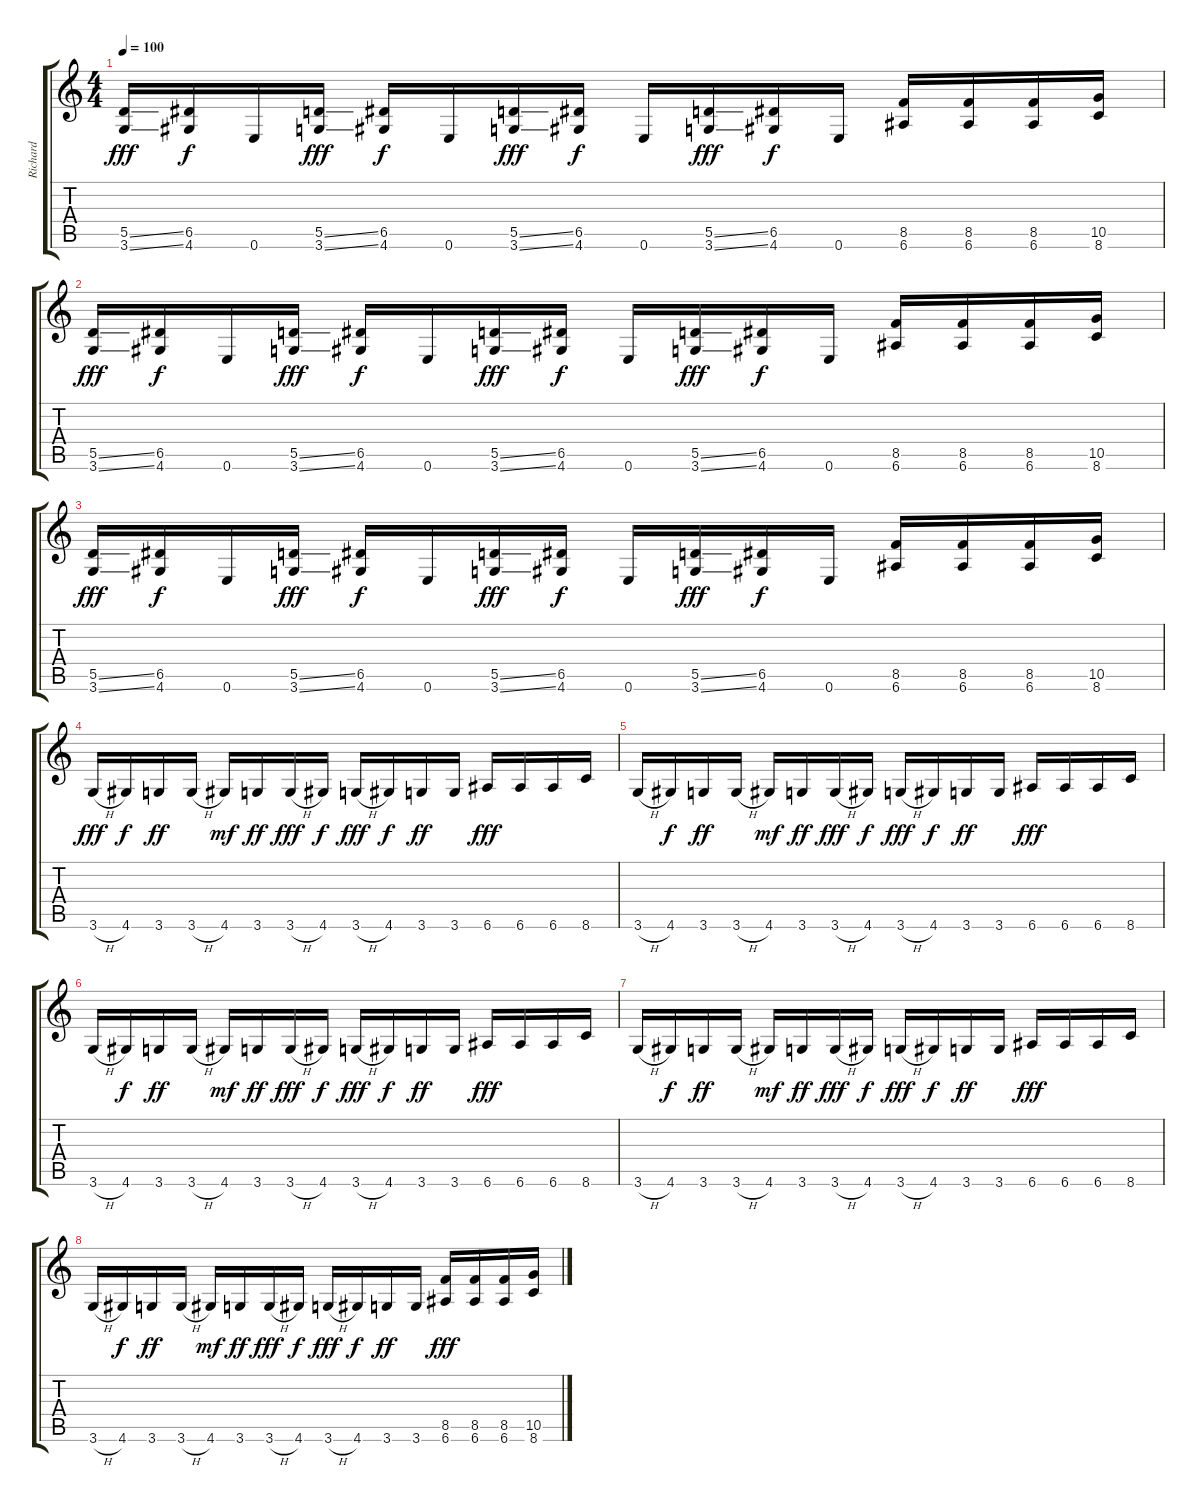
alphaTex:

\track ("Richard" "Richard") {instrument distortionguitar}
\staff {score tabs}
\tuning (E4 B3 G3 D3 A2 E2) {hide}
\ts (4 4)
\tempo 100
\clef g2
\ks c
(5.5{ss} 3.6{ss}).16{dy fff} (6.5 4.6).16{dy f} 0.6.16 (5.5{ss} 3.6{ss}).16{dy fff} (6.5 4.6).16{dy f} 0.6.16 (5.5{ss} 3.6{ss}).16{dy fff} (6.5 4.6).16{dy f} 0.6.16 (5.5{ss} 3.6{ss}).16{dy fff} (6.5 4.6).16{dy f} 0.6.16 (8.5 6.6).16 (8.5 6.6).16 (8.5 6.6).16 (10.5 8.6).16 |
(5.5{ss} 3.6{ss}).16{dy fff} (6.5 4.6).16{dy f} 0.6.16 (5.5{ss} 3.6{ss}).16{dy fff} (6.5 4.6).16{dy f} 0.6.16 (5.5{ss} 3.6{ss}).16{dy fff} (6.5 4.6).16{dy f} 0.6.16 (5.5{ss} 3.6{ss}).16{dy fff} (6.5 4.6).16{dy f} 0.6.16 (8.5 6.6).16 (8.5 6.6).16 (8.5 6.6).16 (10.5 8.6).16 |
(5.5{ss} 3.6{ss}).16{dy fff} (6.5 4.6).16{dy f} 0.6.16 (5.5{ss} 3.6{ss}).16{dy fff} (6.5 4.6).16{dy f} 0.6.16 (5.5{ss} 3.6{ss}).16{dy fff} (6.5 4.6).16{dy f} 0.6.16 (5.5{ss} 3.6{ss}).16{dy fff} (6.5 4.6).16{dy f} 0.6.16 (8.5 6.6).16 (8.5 6.6).16 (8.5 6.6).16 (10.5 8.6).16 |
3.6{h}.16{dy fff} 4.6.16{dy f} 3.6.16{dy ff} 3.6{h}.16 4.6.16{dy mf} 3.6.16{dy ff} 3.6{h}.16{dy fff} 4.6.16{dy f} 3.6{h}.16{dy fff} 4.6.16{dy f} 3.6.16{dy ff} 3.6.16 6.6.16{dy fff} 6.6.16 6.6.16 8.6.16 |
3.6{h}.16 4.6.16{dy f} 3.6.16{dy ff} 3.6{h}.16 4.6.16{dy mf} 3.6.16{dy ff} 3.6{h}.16{dy fff} 4.6.16{dy f} 3.6{h}.16{dy fff} 4.6.16{dy f} 3.6.16{dy ff} 3.6.16 6.6.16{dy fff} 6.6.16 6.6.16 8.6.16 |
3.6{h}.16 4.6.16{dy f} 3.6.16{dy ff} 3.6{h}.16 4.6.16{dy mf} 3.6.16{dy ff} 3.6{h}.16{dy fff} 4.6.16{dy f} 3.6{h}.16{dy fff} 4.6.16{dy f} 3.6.16{dy ff} 3.6.16 6.6.16{dy fff} 6.6.16 6.6.16 8.6.16 |
3.6{h}.16 4.6.16{dy f} 3.6.16{dy ff} 3.6{h}.16 4.6.16{dy mf} 3.6.16{dy ff} 3.6{h}.16{dy fff} 4.6.16{dy f} 3.6{h}.16{dy fff} 4.6.16{dy f} 3.6.16{dy ff} 3.6.16 6.6.16{dy fff} 6.6.16 6.6.16 8.6.16 |
3.6{h}.16 4.6.16{dy f} 3.6.16{dy ff} 3.6{h}.16 4.6.16{dy mf} 3.6.16{dy ff} 3.6{h}.16{dy fff} 4.6.16{dy f} 3.6{h}.16{dy fff} 4.6.16{dy f} 3.6.16{dy ff} 3.6.16 (8.5 6.6).16{dy fff} (8.5 6.6).16 (8.5 6.6).16 (10.5 8.6).16
